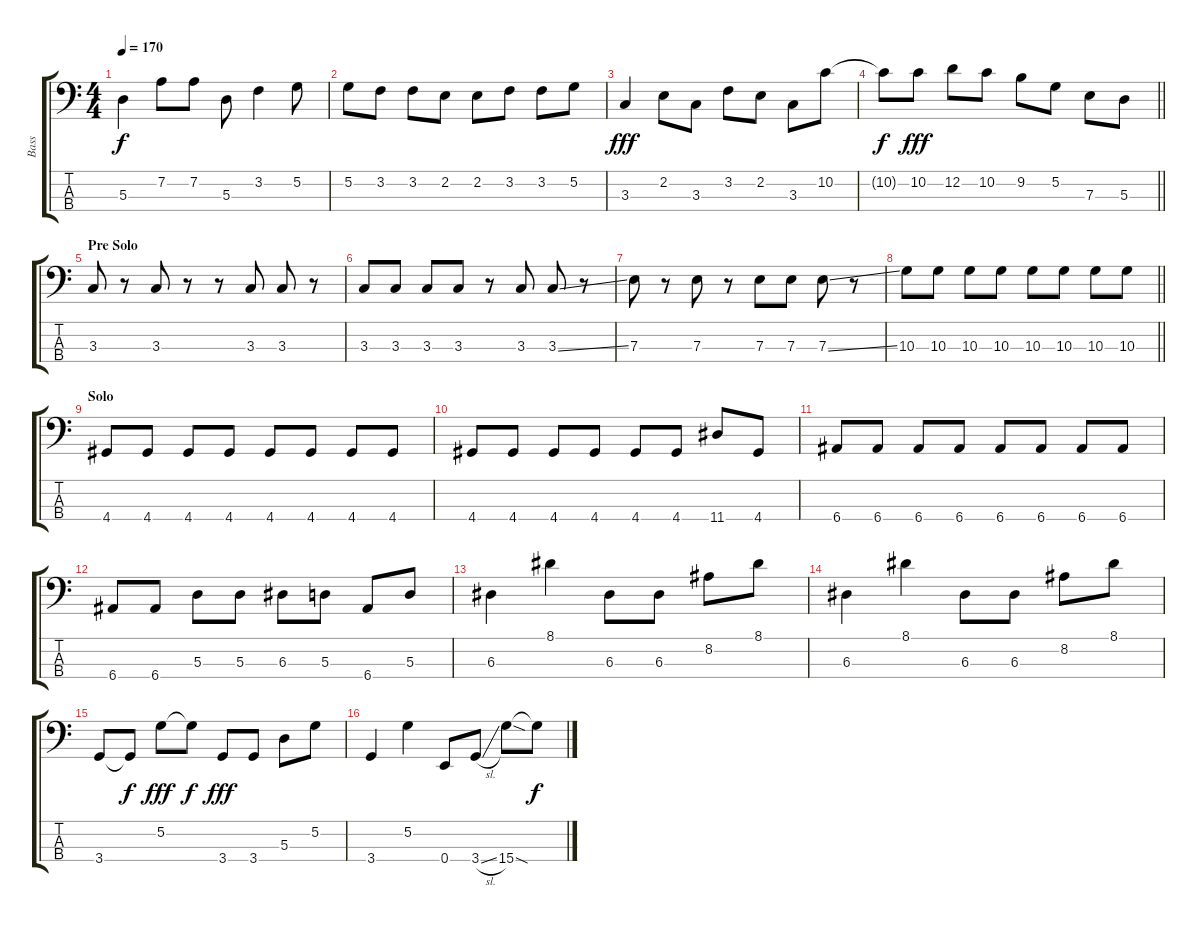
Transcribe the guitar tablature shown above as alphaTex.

\track ("Bass" "Bass") {instrument slapbass1}
\staff {score tabs}
\tuning (G2 D2 A1 E1) {hide}
\ts (4 4)
\tempo 170
\clef f4
\ks c
5.3.4{dy f} 7.2.8 7.2.8 5.3.8 3.2.4 5.2.8 |
5.2.8 3.2.8 3.2.8 2.2.8 2.2.8 3.2.8 3.2.8 5.2.8 |
3.3.4{dy fff} 2.2.8 3.3.8 3.2.8 2.2.8 3.3.8 10.2.8 |
\barLineRight lightlight
10.2{t}.8{dy f} 10.2.8{dy fff} 12.2.8 10.2.8 9.2.8 5.2.8 7.3.8 5.3.8 |
\section ("" "Pre Solo")
3.3.8 r.8 3.3.8 r.8 r.8 3.3.8 3.3.8 r.8 |
3.3.8 3.3.8 3.3.8 3.3.8 r.8 3.3.8 3.3{ss}.8 r.8 |
7.3.8 r.8 7.3.8 r.8 7.3.8 7.3.8 7.3{ss}.8 r.8 |
\barLineRight lightlight
10.3.8 10.3.8 10.3.8 10.3.8 10.3.8 10.3.8 10.3.8 10.3.8 |
\section ("" "Solo")
4.4.8 4.4.8 4.4.8 4.4.8 4.4.8 4.4.8 4.4.8 4.4.8 |
4.4.8 4.4.8 4.4.8 4.4.8 4.4.8 4.4.8 11.4.8 4.4.8 |
6.4.8 6.4.8 6.4.8 6.4.8 6.4.8 6.4.8 6.4.8 6.4.8 |
6.4.8 6.4.8 5.3.8 5.3.8 6.3.8 5.3.8 6.4.8 5.3.8 |
6.3.4 8.1.4 6.3.8 6.3.8 8.2.8 8.1.8 |
6.3.4 8.1.4 6.3.8 6.3.8 8.2.8 8.1.8 |
3.4.8 3.4{t}.8{dy f} 5.2.8{dy fff} 5.2{t}.8{dy f} 3.4.8{dy fff} 3.4.8 5.3.8 5.2.8 |
3.4.4 5.2.4 0.4.8 3.4{sl}.8 15.4{sod}.8 15.4{t}.8{dy f}
